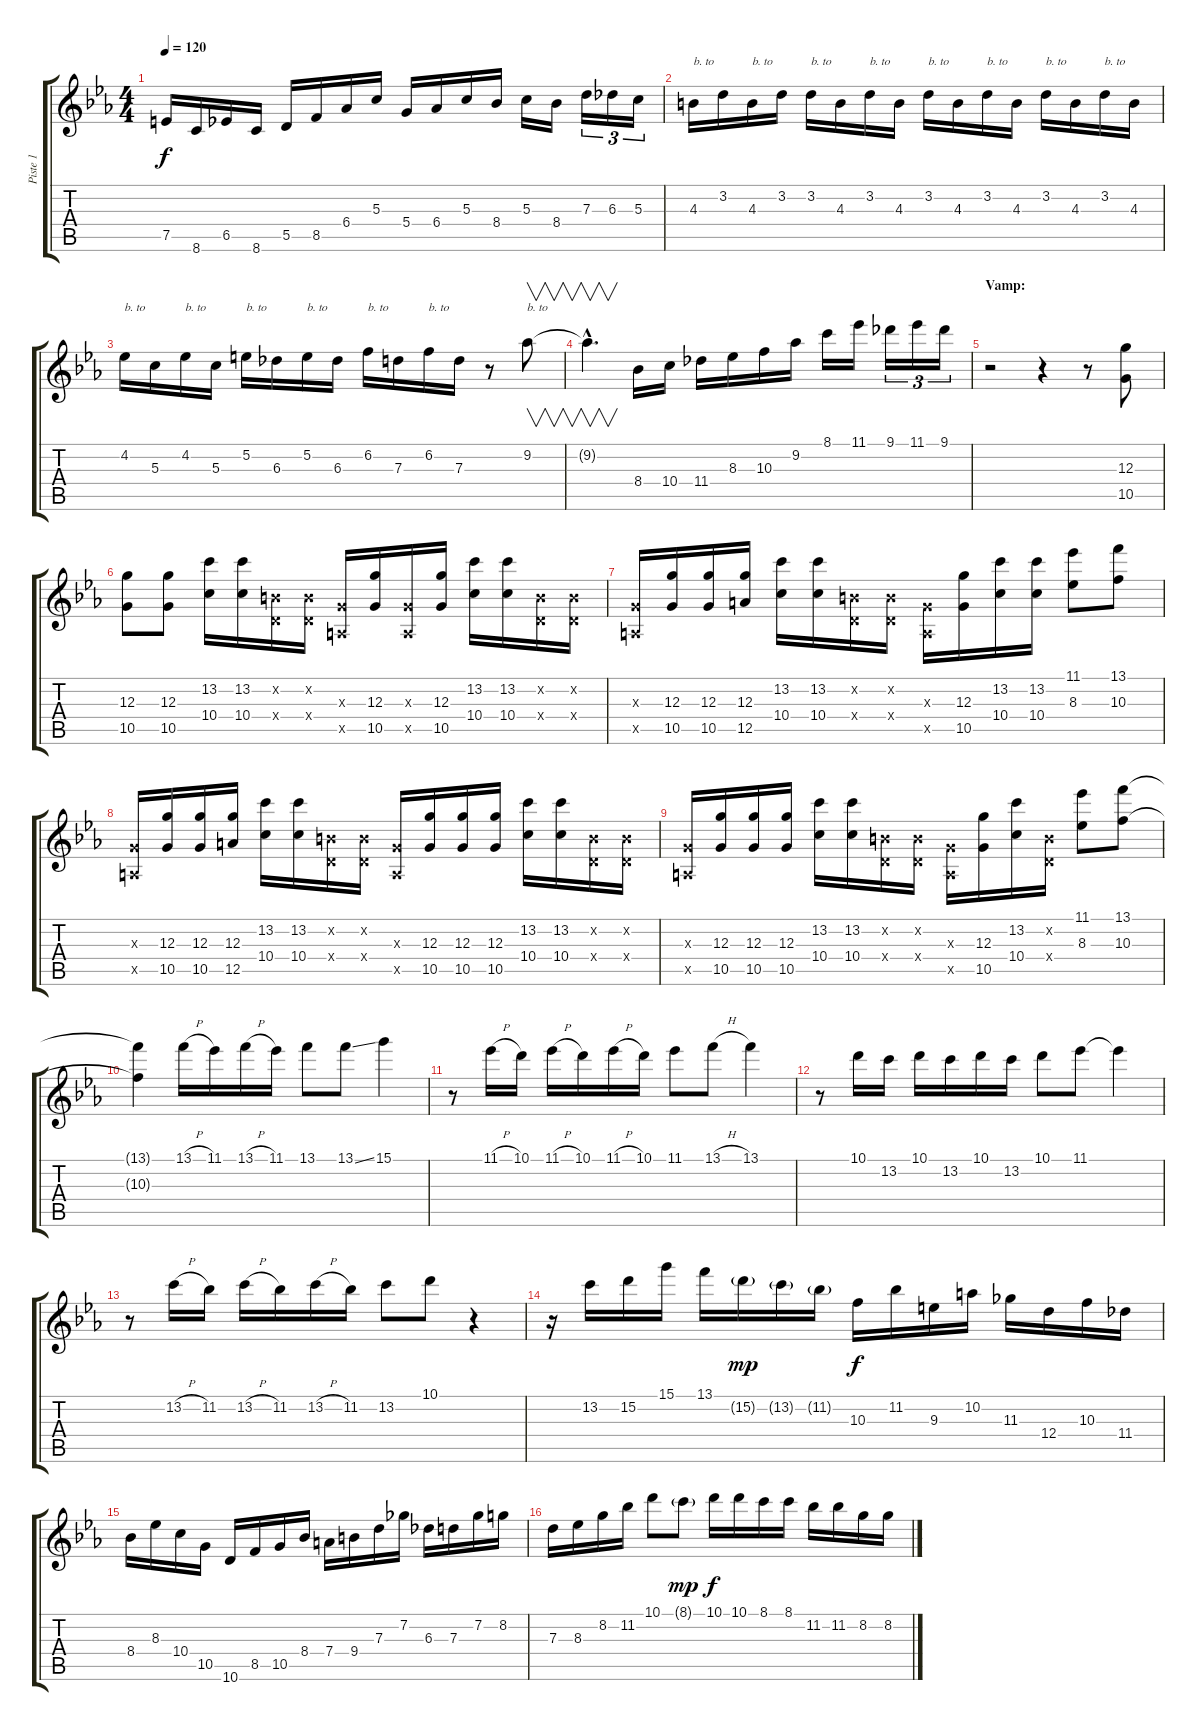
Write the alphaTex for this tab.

\track ("Piste 1" "Piste 1") {instrument electricguitarjazz}
\staff {score tabs}
\tuning (E4 B3 G3 D3 A2 E2) {hide}
\ts (4 4)
\tempo 120
\clef g2
\ks cminor
7.5.16{dy f} 8.6.16 6.5.16 8.6.16 5.5.16 8.5.16 6.4.16 5.3.16 5.4.16 6.4.16 5.3.16 8.4.16 5.3.16 8.4.16 7.3.16{tu (3 2)} 6.3.16{tu (3 2)} 5.3.16{tu (3 2)} |
4.3.16{txt "b. to"} 3.2.16 4.3.16{txt "b. to"} 3.2.16 3.2.16{txt "b. to"} 4.3.16 3.2.16{txt "b. to"} 4.3.16 3.2.16{txt "b. to"} 4.3.16 3.2.16{txt "b. to"} 4.3.16 3.2.16{txt "b. to"} 4.3.16 3.2.16{txt "b. to"} 4.3.16 |
4.2.16{txt "b. to"} 5.3.16 4.2.16{txt "b. to"} 5.3.16 5.2.16{txt "b. to"} 6.3.16 5.2.16{txt "b. to"} 6.3.16 6.2.16{txt "b. to"} 7.3.16 6.2.16{txt "b. to"} 7.3.16 r.8 9.2.8{v txt "b. to"} |
9.2{hac t}.4{v d} 8.4.16 10.4.16 11.4.16 8.3.16 10.3.16 9.2.16 8.1.16 11.1.16 9.1.16{tu (3 2)} 11.1.16{tu (3 2)} 9.1.16{tu (3 2)} |
\section ("" "Vamp:")
r.2 r.4 r.8 (12.3 10.5).8 |
(12.3 10.5).8 (12.3 10.5).8 (13.2 10.4).16 (13.2 10.4).16 (0.2{x} 0.4{x}).16 (0.2{x} 0.4{x}).16 (0.3{x} 0.5{x}).16 (12.3 10.5).16 (0.3{x} 0.5{x}).16 (12.3 10.5).16 (13.2 10.4).16 (13.2 10.4).16 (0.2{x} 0.4{x}).16 (0.2{x} 0.4{x}).16 |
(0.3{x} 0.5{x}).16 (12.3 10.5).16 (12.3 10.5).16 (12.3 12.5).16 (13.2 10.4).16 (13.2 10.4).16 (0.2{x} 0.4{x}).16 (0.2{x} 0.4{x}).16 (0.3{x} 0.5{x}).16 (12.3 10.5).16 (13.2 10.4).16 (13.2 10.4).16 (11.1 8.3).8 (13.1 10.3).8 |
(0.3{x} 0.5{x}).16 (12.3 10.5).16 (12.3 10.5).16 (12.3 12.5).16 (13.2 10.4).16 (13.2 10.4).16 (0.2{x} 0.4{x}).16 (0.2{x} 0.4{x}).16 (0.3{x} 0.5{x}).16 (12.3 10.5).16 (12.3 10.5).16 (12.3 10.5).16 (13.2 10.4).16 (13.2 10.4).16 (0.2{x} 0.4{x}).16 (0.2{x} 0.4{x}).16 |
(0.3{x} 0.5{x}).16 (12.3 10.5).16 (12.3 10.5).16 (12.3 10.5).16 (13.2 10.4).16 (13.2 10.4).16 (0.2{x} 0.4{x}).16 (0.2{x} 0.4{x}).16 (0.3{x} 0.5{x}).16 (12.3 10.5).16 (13.2 10.4).16 (0.2{x} 0.4{x}).16 (11.1 8.3).8 (13.1 10.3).8 |
(13.1{t} 10.3{t}).4 13.1{h}.16 11.1.16 13.1{h}.16 11.1.16 13.1.8 13.1{ss}.8 15.1.4 |
r.8 11.1{h}.16 10.1.16 11.1{h}.16 10.1.16 11.1{h}.16 10.1.16 11.1.8 13.1{h}.8 13.1.4 |
r.8 10.1.16 13.2.16 10.1.16 13.2.16 10.1.16 13.2.16 10.1.8 11.1.8 11.1{t}.4 |
r.8 13.2{h}.16 11.2.16 13.2{h}.16 11.2.16 13.2{h}.16 11.2.16 13.2.8 10.1.8 r.4 |
r.16 13.2.16 15.2.16 15.1.16 13.1.16 15.2{g}.16{dy mp} 13.2{g}.16 11.2{g}.16 10.3.16{dy f} 11.2.16 9.3.16 10.2.16 11.3.16 12.4.16 10.3.16 11.4.16 |
8.4.16 8.3.16 10.4.16 10.5.16 10.6.16 8.5.16 10.5.16 8.4.16 7.4.16 9.4.16 7.3.16 7.2.16 6.3.16 7.3.16 7.2.16 8.2.16 |
7.3.16 8.3.16 8.2.16 11.2.16 10.1.8 8.1{g}.8{dy mp} 10.1.16{dy f} 10.1.16 8.1.16 8.1.16 11.2.16 11.2.16 8.2.16 8.2.16
